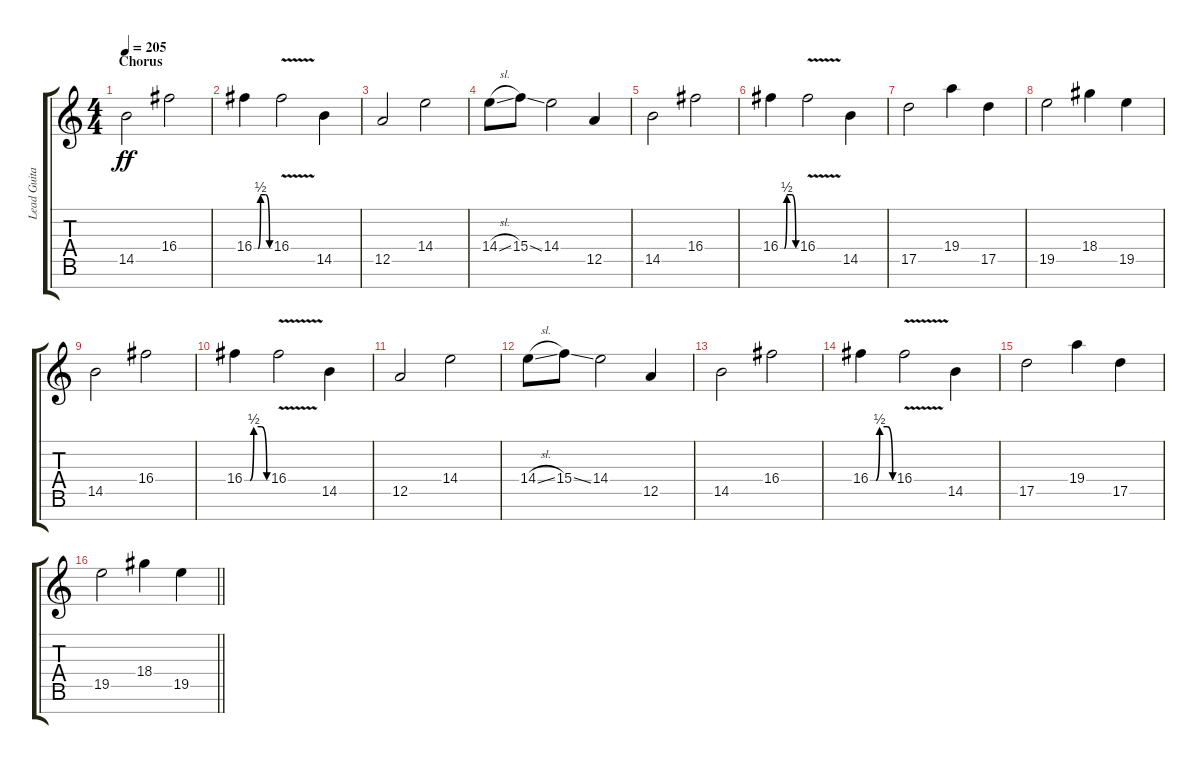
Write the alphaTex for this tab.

\track ("Lead Guitar 1" "Lead Guita") {instrument distortionguitar}
\staff {score tabs}
\tuning (E4 B3 G3 D3 A2 E2 B1) {hide}
\ts (4 4)
\section ("" "Chorus")
\tempo 205
\clef g2
\ks c
14.5.2{dy ff} 16.4.2 |
16.4{be (custom 0 0 15 0 25 2 45 2 60 0)}.4 16.4{v}.2 14.5.4 |
12.5.2 14.4.2 |
14.4{sl}.8 15.4{ss}.8 14.4.2 12.5.4 |
14.5.2 16.4.2 |
16.4{be (custom 0 0 15 0 25 2 45 2 60 0)}.4 16.4{v}.2 14.5.4 |
17.5.2 19.4.4 17.5.4 |
19.5.2 18.4.4 19.5.4 |
14.5.2 16.4.2 |
16.4{be (custom 0 0 15 0 25 2 45 2 60 0)}.4 16.4{v}.2 14.5.4 |
12.5.2 14.4.2 |
14.4{sl}.8 15.4{ss}.8 14.4.2 12.5.4 |
14.5.2 16.4.2 |
16.4{be (custom 0 0 15 0 25 2 45 2 60 0)}.4 16.4{v}.2 14.5.4 |
17.5.2 19.4.4 17.5.4 |
\barLineRight lightlight
19.5.2 18.4.4 19.5.4
